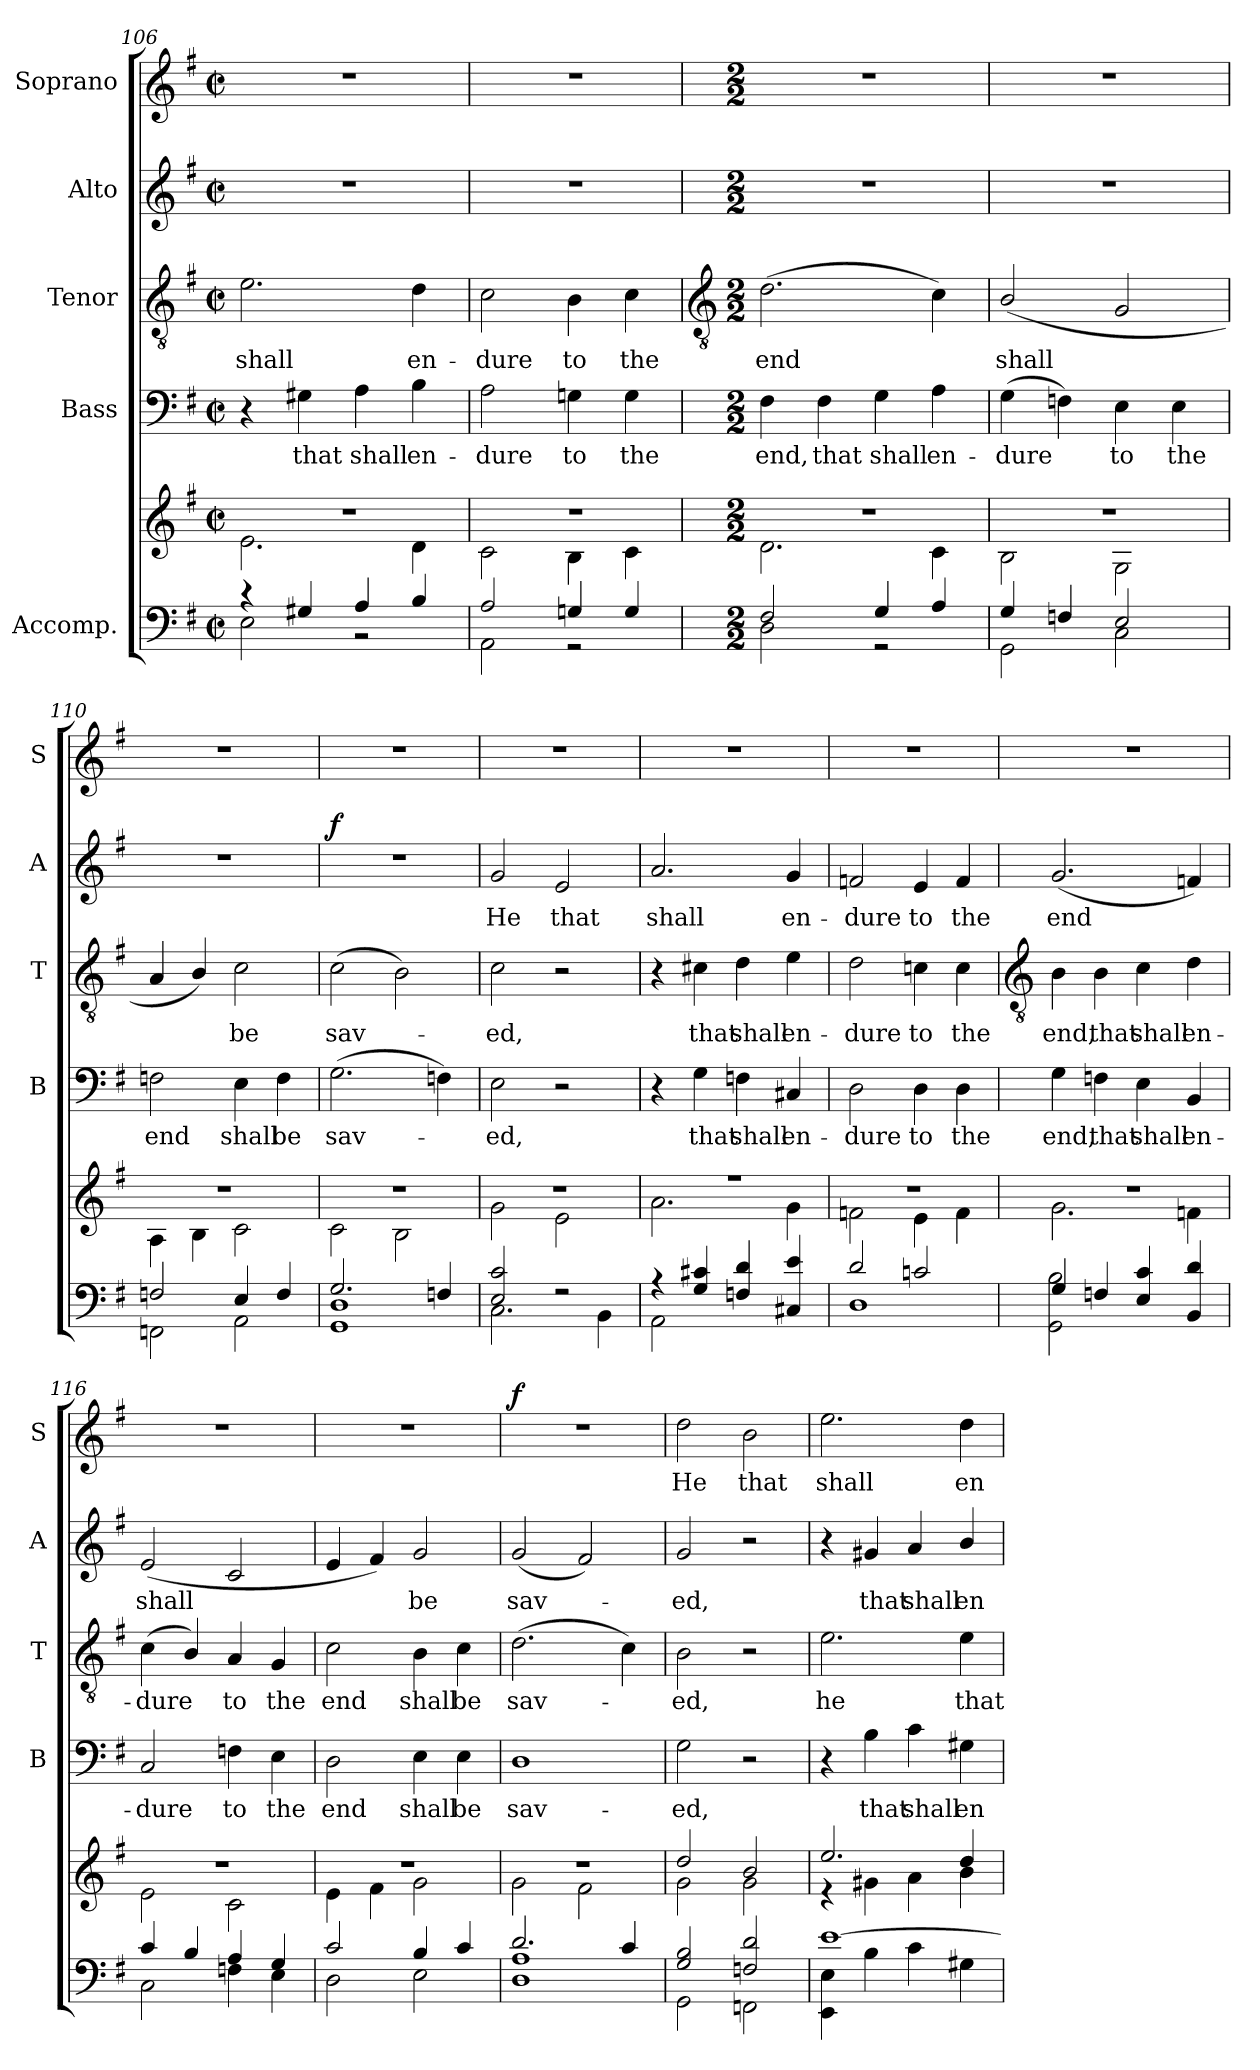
**kern	**kern	**kern	**text	**kern	**text	**kern	**text	**dynam	**kern	**text	**dynam
*part5	*part5	*part4	*part4	*part3	*part3	*part2	*part2	*part2	*part1	*part1	*part1
*staff6	*staff5	*staff4	*staff4	*staff3	*staff3	*staff2	*staff2	*staff2	*staff1	*staff1	*staff1
*I"Accomp.	*	*I"Bass	*	*I"Tenor	*	*I"Alto	*	*	*I"Soprano	*	*
*	*	*I'B	*	*I'T	*	*I'A	*	*	*I'S	*	*
*clefF4	*clefG2	*clefF4	*	*clefGv2	*	*clefG2	*	*	*clefG2	*	*
*k[f#]	*k[f#]	*k[f#]	*	*k[f#]	*	*k[f#]	*	*	*k[f#]	*	*
*G:	*G:	*G:	*	*G:	*	*G:	*	*	*G:	*	*
*M2/2	*M2/2	*M2/2	*	*M2/2	*	*M2/2	*	*	*M2/2	*	*
*met(c|)	*met(c|)	*met(c|)	*	*met(c|)	*	*met(c|)	*	*	*met(c|)	*	*
=106	=106	=106	=106	=106	=106	=106	=106	=106	=106	=106	=106
*^	*^	*	*	*	*	*	*	*	*	*	*
!	!	!	!	!	!	!	!LO:LY:b	!	!	!	!	!	!
4r	2E\	1r	2.e\	4r	.	2.e	shall	1r	.	.	1r	.	.
!	!	!	!	!	!LO:LY:b	!	!	!	!	!	!	!	!
4G#X/	.	.	.	4G#X	that	.	.	.	.	.	.	.	.
!	!	!	!	!	!LO:LY:b	!	!	!	!	!	!	!	!
4A/	2r	.	.	4A	shall	.	.	.	.	.	.	.	.
!	!	!	!	!	!LO:LY:b	!	!LO:LY:b	!	!	!	!	!	!
4B/	.	.	4d\	4B	en-	4d	en-	.	.	.	.	.	.
=107	=107	=107	=107	=107	=107	=107	=107	=107	=107	=107	=107	=107	=107
!	!	!	!	!	!LO:LY:b	!	!LO:LY:b	!	!	!	!	!	!
2A/	2AA\	1r	2c\	2A	-dure	2c	-dure	1r	.	.	1r	.	.
!	!	!	!	!	!LO:LY:b	!	!LO:LY:b	!	!	!	!	!	!
4Gn/	2r	.	4B\	4Gn	to	4B	to	.	.	.	.	.	.
!	!	!	!	!	!LO:LY:b	!	!LO:LY:b	!	!	!	!	!	!
4G/	.	.	4c\	4G	the	4c	the	.	.	.	.	.	.
!!LO:LB:g=z
=108	=108	=108	=108	=108	=108	=108	=108	=108	=108	=108	=108	=108	=108
*	*	*	*	*	*	*clefGv2	*	*	*	*	*	*	*
*M2/2	*	*M2/2	*	*M2/2	*	*M2/2	*	*M2/2	*	*	*M2/2	*	*
!	!	!	!	!	!LO:LY:b	!	!LO:LY:b	!	!	!	!	!	!
2F#/	2D\	1r	2.d\	4F#	end,	(>2.d	end	1r	.	.	1r	.	.
!	!	!	!	!	!LO:LY:b	!	!	!	!	!	!	!	!
.	.	.	.	4F#	that	.	.	.	.	.	.	.	.
!	!	!	!	!	!LO:LY:b	!	!	!	!	!	!	!	!
4G/	2r	.	.	4G	shall	.	.	.	.	.	.	.	.
!	!	!	!	!	!LO:LY:b	!	!	!	!	!	!	!	!
4A/	.	.	4c\	4A	en-	4c)	.	.	.	.	.	.	.
=109	=109	=109	=109	=109	=109	=109	=109	=109	=109	=109	=109	=109	=109
!	!	!	!	!	!LO:LY:b	!	!LO:LY:b	!	!	!	!	!	!
4G/	2GG\	1r	2B\	(>4G	-dure	(<2B/	shall	1r	.	.	1r	.	.
4Fn/	.	.	.	4Fn)	.	.	.	.	.	.	.	.	.
!	!	!	!	!	!LO:LY:b	!	!	!	!	!	!	!	!
2E/	2C\	.	2G\	4E	to	2G	.	.	.	.	.	.	.
!	!	!	!	!	!LO:LY:b	!	!	!	!	!	!	!	!
.	.	.	.	4E	the	.	.	.	.	.	.	.	.
=110	=110	=110	=110	=110	=110	=110	=110	=110	=110	=110	=110	=110	=110
!	!	!	!	!	!LO:LY:b	!	!	!	!	!	!	!	!
2Fn/	2FFn\	1r	4A\	2Fn	end	4A	.	1r	.	.	1r	.	.
.	.	.	4B\	.	.	4B/)	.	.	.	.	.	.	.
!	!	!	!	!	!LO:LY:b	!	!LO:LY:b	!	!	!	!	!	!
4E/	2AA\	.	2c\	4E	shall	2c	be	.	.	.	.	.	.
!	!	!	!	!	!LO:LY:b	!	!	!	!	!	!	!	!
4F/	.	.	.	4F	be	.	.	.	.	.	.	.	.
=111	=111	=111	=111	=111	=111	=111	=111	=111	=111	=111	=111	=111	=111
!	!	!	!	!	!LO:LY:b	!	!LO:LY:b	!	!	!LO:DY:b	!	!	!
2.G/	1GG\ 1D\	1r	2c\	(>2.G	sav-	(>2c	sav-	1r	.	f	1r	.	.
.	.	.	2B\	.	.	2B)	.	.	.	.	.	.	.
4Fn/	.	.	.	4Fn)	.	.	.	.	.	.	.	.	.
=112	=112	=112	=112	=112	=112	=112	=112	=112	=112	=112	=112	=112	=112
!	!	!	!	!	!LO:LY:b	!	!LO:LY:b	!	!LO:LY:b	!	!	!	!
2E/ 2c/	2.C\	1r	2g\	2E	ed,	2c	ed,	2g	He	.	1r	.	.
!	!	!	!	!	!	!	!	!	!LO:LY:b	!	!	!	!
2r	.	.	2e\	2r	.	2r	.	2e	that	.	.	.	.
.	4BB\	.	.	.	.	.	.	.	.	.	.	.	.
=113	=113	=113	=113	=113	=113	=113	=113	=113	=113	=113	=113	=113	=113
!	!	!	!	!	!	!	!	!	!LO:LY:b	!	!	!	!
4r	2AA\	1r	2.a\	4r	.	4r	.	2.a	shall	.	1r	.	.
!	!	!	!	!	!LO:LY:b	!	!LO:LY:b	!	!	!	!	!	!
4G/ 4c#X/	.	.	.	4G	that	4c#X	that	.	.	.	.	.	.
!	!	!	!	!	!LO:LY:b	!	!LO:LY:b	!	!	!	!	!	!
4Fn/ 4d/	2ryy	.	.	4Fn	shall	4d	shall	.	.	.	.	.	.
!	!	!	!	!	!LO:LY:b	!	!LO:LY:b	!	!LO:LY:b	!	!	!	!
4C#X/ 4e/	.	.	4g\	4C#X	en-	4e	en-	4g	en-	.	.	.	.
=114	=114	=114	=114	=114	=114	=114	=114	=114	=114	=114	=114	=114	=114
!	!	!	!	!	!LO:LY:b	!	!LO:LY:b	!	!LO:LY:b	!	!	!	!
2d/	1D\	1r	2fn\	2D	-dure	2d	-dure	2fn	-dure	.	1r	.	.
!	!	!	!	!	!LO:LY:b	!	!LO:LY:b	!	!LO:LY:b	!	!	!	!
2cn/	.	.	4e\	4D	to	4cn	to	4e	to	.	.	.	.
!	!	!	!	!	!LO:LY:b	!	!LO:LY:b	!	!LO:LY:b	!	!	!	!
.	.	.	4f\	4D	the	4c	the	4f	the	.	.	.	.
!!LO:LB:g=z
=115	=115	=115	=115	=115	=115	=115	=115	=115	=115	=115	=115	=115	=115
*	*	*	*	*	*	*clefGv2	*	*	*	*	*	*	*
!	!	!	!	!	!LO:LY:b	!	!LO:LY:b	!	!LO:LY:b	!	!	!	!
4G/	2GG\ 2B\	1r	2.g\	4G	end,	4B	end,	(<2.g	end	.	1r	.	.
!	!	!	!	!	!LO:LY:b	!	!LO:LY:b	!	!	!	!	!	!
4Fn/	.	.	.	4Fn	that	4B	that	.	.	.	.	.	.
!	!	!	!	!	!LO:LY:b	!	!LO:LY:b	!	!	!	!	!	!
4E/ 4c/	2ryy	.	.	4E	shall	4c	shall	.	.	.	.	.	.
!	!	!	!	!	!LO:LY:b	!	!LO:LY:b	!	!	!	!	!	!
4BB/ 4d/	.	.	4fn\	4BB	en-	4d	en-	4fn)	.	.	.	.	.
=116	=116	=116	=116	=116	=116	=116	=116	=116	=116	=116	=116	=116	=116
!	!	!	!	!	!LO:LY:b	!	!LO:LY:b	!	!LO:LY:b	!	!	!	!
4c/	2C\	1r	2e\	2C	-dure	(<4c	-dure	(<2e	shall	.	1r	.	.
4B/	.	.	.	.	.	4B/)	.	.	.	.	.	.	.
!	!	!	!	!	!LO:LY:b	!	!LO:LY:b	!	!	!	!	!	!
4A/	4Fn\	.	2c\	4Fn	to	4A	to	2c	.	.	.	.	.
!	!	!	!	!	!LO:LY:b	!	!LO:LY:b	!	!	!	!	!	!
4G/	4E\	.	.	4E	the	4G	the	.	.	.	.	.	.
=117	=117	=117	=117	=117	=117	=117	=117	=117	=117	=117	=117	=117	=117
!	!	!	!	!	!LO:LY:b	!	!LO:LY:b	!	!	!	!	!	!
2c/	2D\	1r	4e\	2D	end	2c	end	4e	.	.	1r	.	.
.	.	.	4f#\	.	.	.	.	4f#)	.	.	.	.	.
!	!	!	!	!	!LO:LY:b	!	!LO:LY:b	!	!LO:LY:b	!	!	!	!
4B/	2E\	.	2g\	4E	shall	4B	shall	2g	be	.	.	.	.
!	!	!	!	!	!LO:LY:b	!	!LO:LY:b	!	!	!	!	!	!
4c/	.	.	.	4E	be	4c	be	.	.	.	.	.	.
=118	=118	=118	=118	=118	=118	=118	=118	=118	=118	=118	=118	=118	=118
!	!	!	!	!	!LO:LY:b	!	!LO:LY:b	!	!LO:LY:b	!	!	!	!LO:DY:b
2.d/	1D\ 1A\	1r	2g\	1D	sav-	(>2.d	sav-	(<2g	sav-	.	1r	.	f
.	.	.	2f#\	.	.	.	.	2f#)	.	.	.	.	.
4c/	.	.	.	.	.	4c)	.	.	.	.	.	.	.
=119	=119	=119	=119	=119	=119	=119	=119	=119	=119	=119	=119	=119	=119
!	!	!	!	!	!LO:LY:b	!	!LO:LY:b	!	!LO:LY:b	!	!	!LO:LY:b	!
2G/ 2B/	2GG\	2dd/	2g\	2G	-ed,	2B	ed,	2g	ed,	.	2dd	He	.
!	!	!	!	!	!	!	!	!	!	!	!	!LO:LY:b	!
2Fn/ 2d/	2FFn\	2b/	2g\	2r	.	2r	.	2r	.	.	2b	that	.
=120	=120	=120	=120	=120	=120	=120	=120	=120	=120	=120	=120	=120	=120
!	!	!	!	!	!	!	!LO:LY:b	!	!	!	!	!LO:LY:b	!
[1e/	4EE\ 4E\	2.ee/	4r	4r	.	2.e	he	4r	.	.	2.ee	shall	.
!	!	!	!	!	!LO:LY:b	!	!	!	!LO:LY:b	!	!	!	!
.	4B\	.	4g#X\	4B	that	.	.	4g#X	that	.	.	.	.
!	!	!	!	!	!LO:LY:b	!	!	!	!LO:LY:b	!	!	!	!
.	4c\	.	4a\	4c	shall	.	.	4a	shall	.	.	.	.
!	!	!	!	!	!LO:LY:b	!	!LO:LY:b	!	!LO:LY:b	!	!	!LO:LY:b	!
.	4G#X\	4dd/	4b\	4G#X	en-	4e	that	4b/	en-	.	4dd	en-	.
*v	*v	*	*	*	*	*	*	*	*	*	*	*	*
*	*v	*v	*	*	*	*	*	*	*	*	*	*
=	=	=	=	=	=	=	=	=	=	=	=
*-	*-	*-	*-	*-	*-	*-	*-	*-	*-	*-	*-
